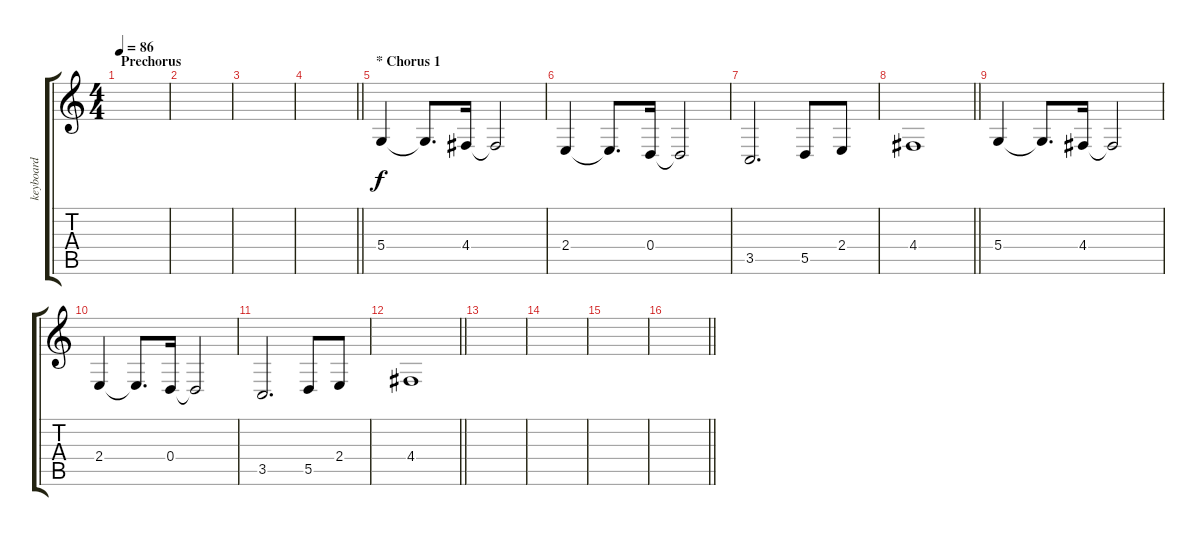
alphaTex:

\track ("keyboard" "keyboard") {instrument stringensemble1}
\staff {score tabs}
\tuning (E4 B3 G3 D3 A2 E2) {hide}
\ts (4 4)
\section ("" "Prechorus")
\tempo 86
\clef g2
\ks c
|
|
|
\barLineRight lightlight
|
\section ("" "* Chorus 1")
5.4.4 5.4{t}.8{d} 4.4.16 4.4{t}.2 |
2.4.4 2.4{t}.8{d} 0.4.16 0.4{t}.2 |
3.5.2{d} 5.5.8 2.4.8 |
\barLineRight lightlight
4.4.1 |
5.4.4 5.4{t}.8{d} 4.4.16 4.4{t}.2 |
2.4.4 2.4{t}.8{d} 0.4.16 0.4{t}.2 |
3.5.2{d} 5.5.8 2.4.8 |
\barLineRight lightlight
4.4.1 |
|
|
|
\barLineRight lightlight
